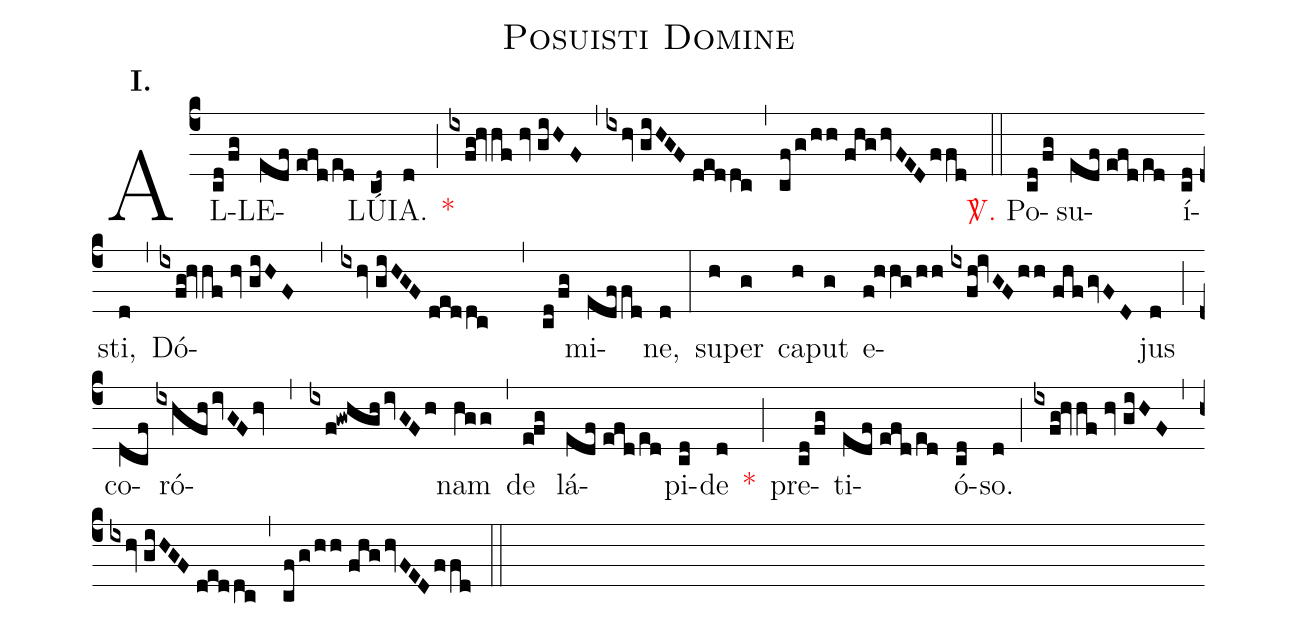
name:Posuisti Domine;
mode:I.;
office-part:Alleluia;
%%
(c4) AL(cd/fg)LE(edf//efd/ed)LÚ(cd~)IA.(d) <v>\red{*}</v>(;) (ixfg!hvhf//hv//giHF) (,) (ixhv//giHGF//deddc) (,) (cf/g/hh//fhghvFEDffd) (::) <v>\red{\Vbar.}</v> Po(cd/fg)su(edf//efd/ed)í(cd)sti,(d) (,) Dó(ixfg!hvhf//hv//giHF//,ixhv//giHGF//deddc ,cd/fg)mi(edffd)ne,(d) (:) su(h)per(g) ca(h)put(g) e(f!hhg/hh//ixfh!ivGFhh//fhfgvFD)jus(d) (;) co(dcf)ró(ixhfhivGFhv//,ixf!gwhghivGFh)nam(hgg) (,) de(e!fg) lá(edf//efd/ed)pi(cd)de(d) <v>\red{*}</v>(;) pre(cd/fg)ti(edf//efd/ed)ó(cd)so.(d) (;) (ixfg!hvhf//hv//giHF) (,) (ixhv//giHGF//deddc) (,) (cf/g/hh//fhghvFEDffd) (::)
